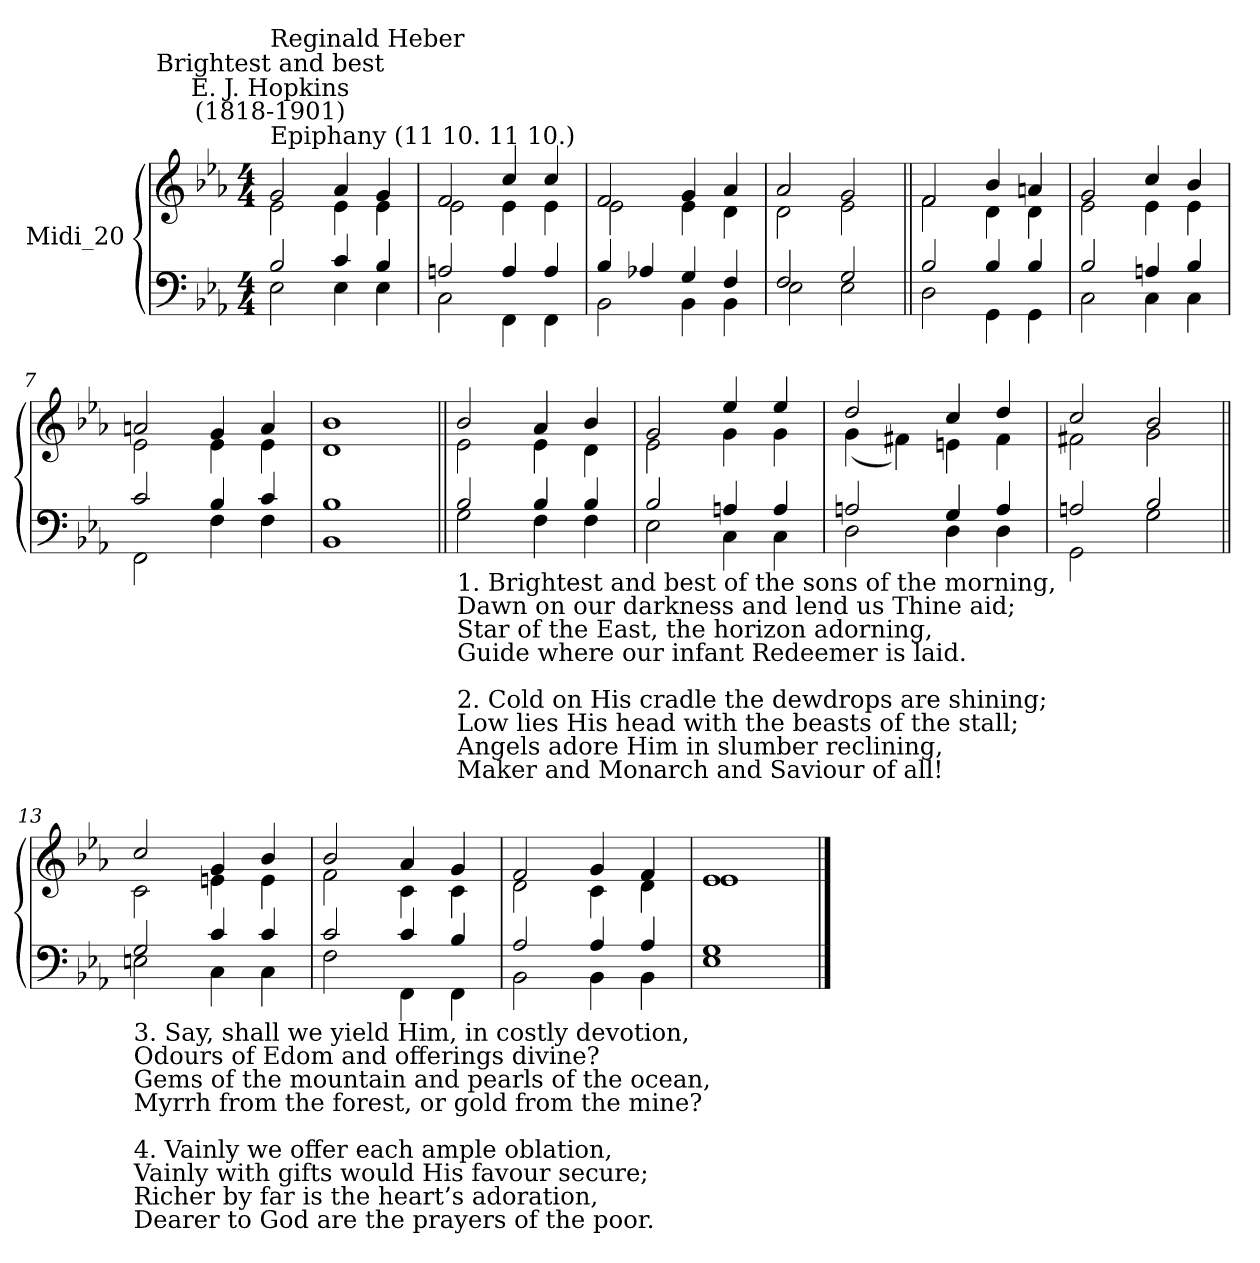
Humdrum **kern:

**kern	**kern
*part2	*part1
*staff2	*staff1
*I"Midi_20	*I"Midi_20
*clefF4	*clefG2
*k[b-e-a-]	*k[b-e-a-]
*E-:	*E-:
*M4/4	*M4/4
=1	=1
*^	*^
!	!	!LO:TX:a:t=Epiphany (11 10. 11 10.)	!
!	!	!LO:TX:a:cj:t=E. J. Hopkins\n(1818-1901)	!
!	!	!LO:TX:a:cj:t=Brightest and best	!
!	!	!LO:TX:a:t=Reginald Heber	!
2B-/	2E-\	2g/	2e-\
4c/	4E-\	4a-/	4e-\
4B-/	4E-\	4g/	4e-\
=2	=2	=2	=2
2An/	2C\	2f/	2e-\
4A/	4FF\	4cc/	4e-\
4A/	4FF\	4cc/	4e-\
=3	=3	=3	=3
4B-/	2BB-\	2f/	2e-\
4A-X/	.	.	.
4G/	4BB-\	4g/	4e-\
4F/	4BB-\	4a-/	4d\
=4	=4	=4	=4
2F/	2E-\	2a-/	2d\
2G/	2E-\	2g/	2e-\
=5||	=5||	=5||	=5||
2B-/	2D\	2f/	2f\
4B-/	4GG\	4b-/	4d\
4B-/	4GG\	4an/	4d\
=6	=6	=6	=6
2B-/	2C\	2g/	2e-\
4An/	4C\	4cc/	4e-\
4B-/	4C\	4b-/	4e-\
=7	=7	=7	=7
2c/	2FF\	2an/	2e-\
4B-/	4F\	4g/	4e-\
4c/	4F\	4a/	4e-\
=8	=8	=8	=8
1B-/	1BB-\	1b-/	1d\
!!LO:LB:g=z	!!
=9||	=9||	=9||	=9||
!LO:TX:b:t=1. Brightest and best of the sons of the morning,\nDawn on our darkness and lend us Thine aid;\nStar of the East, the horizon adorning,\nGuide where our infant Redeemer is laid.\n\n2. Cold on His cradle the dewdrops are shining;\nLow lies His head with the beasts of the stall;\nAngels adore Him in slumber reclining,\nMaker and Monarch and Saviour of all!	!	!	!
2B-/	2G\	2b-/	2e-\
4B-/	4F\	4a-/	4e-\
4B-/	4F\	4b-/	4d\
=10	=10	=10	=10
2B-/	2E-\	2g/	2e-\
4An/	4C\	4ee-/	4g\
4A/	4C\	4ee-/	4g\
=11	=11	=11	=11
2An/	2D\	2dd/	(<4g\
.	.	.	4f#X\)
4G/	4D\	4cc/	4en\
4A/	4D\	4dd/	4f#\
=12	=12	=12	=12
2An/	2GG\	2cc/	2f#X\
2B-/	2G\	2b-/	2g\
=13||	=13||	=13||	=13||
!LO:TX:b:t=3. Say, shall we yield Him, in costly devotion,\nOdours of Edom and offerings divine?\nGems of the mountain and pearls of the ocean,\nMyrrh from the forest, or gold from the mine?\n\n4. Vainly we offer each ample oblation,\nVainly with gifts would His favour secure;\nRicher by far is the heart’s adoration,\nDearer to God are the prayers of the poor.	!	!	!
2G/	2En\	2cc/	2c\
4c/	4C\	4g/	4en\
4c/	4C\	4b-/	4e\
=14	=14	=14	=14
2c/	2F\	2b-/	2f\
4c/	4FF\	4a-/	4c\
4B-/	4FF\	4g/	4c\
=15	=15	=15	=15
2A-/	2BB-\	2f/	2d\
4A-/	4BB-\	4g/	4c\
4A-/	4BB-\	4f/	4d\
=16	=16	=16	=16
1G/	1E-\	1e-/	1e-\
*v	*v	*	*
*	*v	*v
==	==
*-	*-
